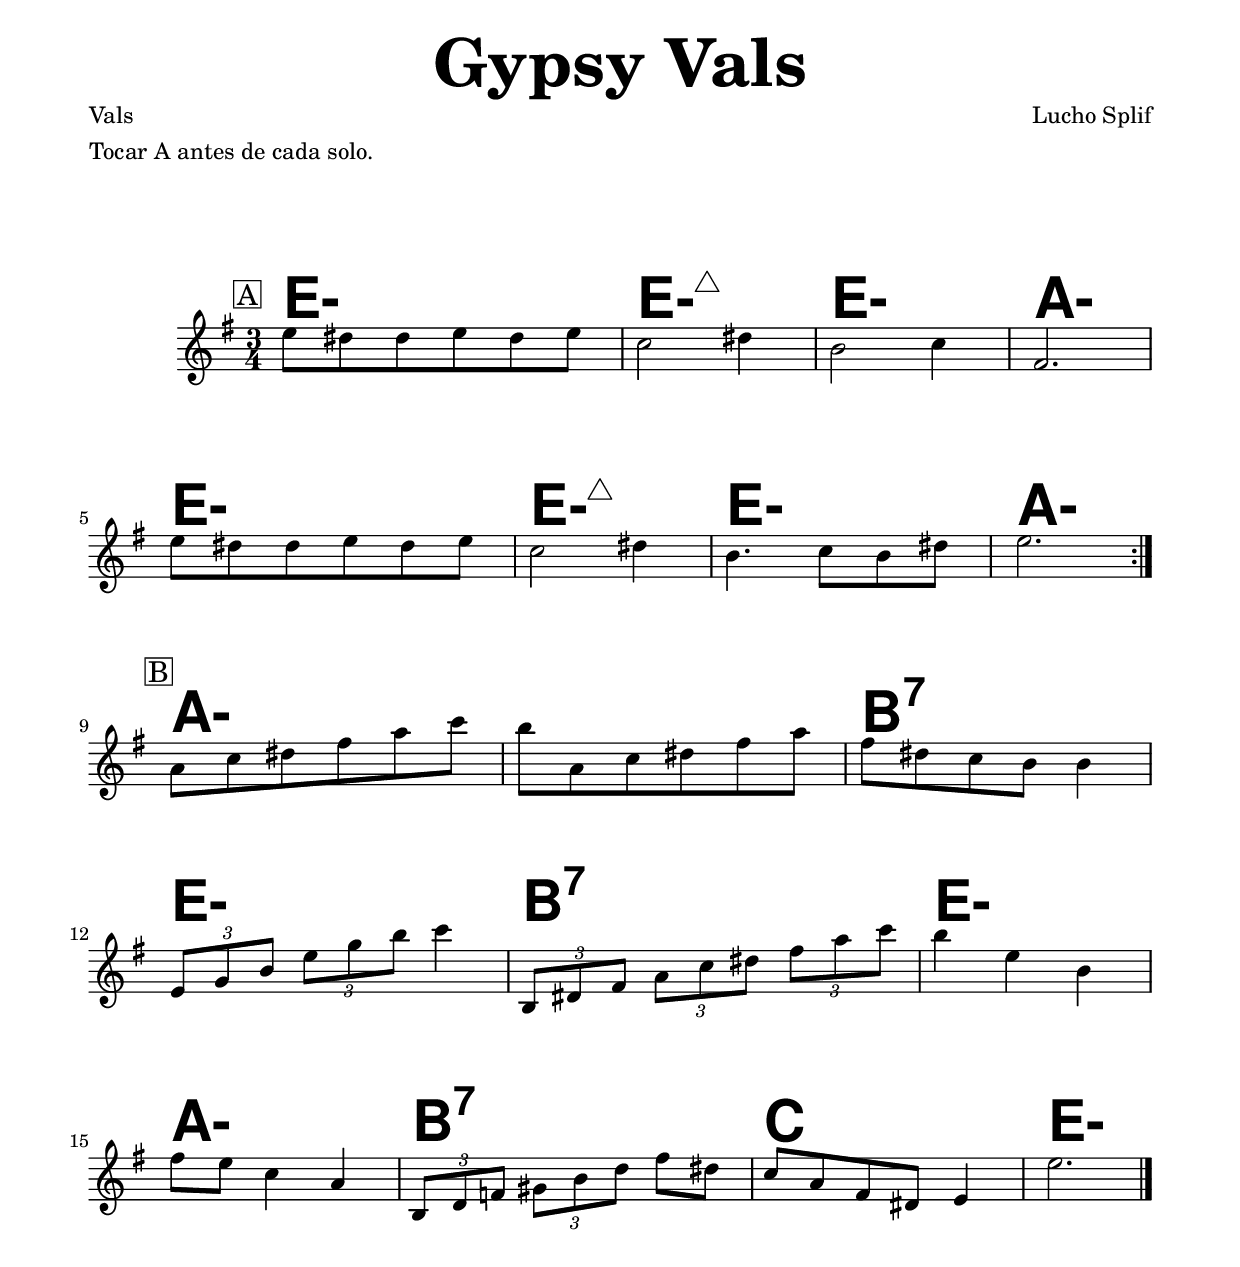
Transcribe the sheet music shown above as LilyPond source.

\include "headers.ly"

\header {
  title = \markup { \abs-fontsize #32 "Gypsy Vals" }
  composer = "Lucho Splif"
  poet = "Vals"
  meter = "Tocar A antes de cada solo."
}

cifrado =  \chords {
  e2.:min | e:m7+ | e:min | a:min |
  e2.:min | e:m7+ | e:min | a:min |
  a:min | a:min | b:7 | 
  e:min | b:7 | e:min |
  a:min | b:7 | c | e:min  
}

melo = \relative c'' {
  \time 3/4
  \key e \minor
  
  \mark \parteA
  \repeat volta 2 {
    e8 dis dis e dis e | c2 dis4 | b2 c4 | fis,2. | 
    e'8 dis dis e dis e | c2 dis4 | b4. c8 b dis | e2. |
  }
  \break
  
  \mark \parteB
  a,8 c dis fis a c | b a, c dis fis a | fis dis c b b4 |
  \break
  \tuplet 3/2 { e,8 g b } \tuplet 3/2 { e8 g b} c4 |
  \tuplet 3/2 { b,,8 dis fis } \tuplet 3/2 { a c dis } \tuplet 3/2 { fis a c } |
  b4 e, b | fis'8 e c4 a |
  \tuplet 3/2 { b,8 d f} \tuplet 3/2 { gis b d } fis dis | c a fis dis e4 |
  e'2.
  
  \fin
  
}

<<
  \cifrado
  \melo
>>